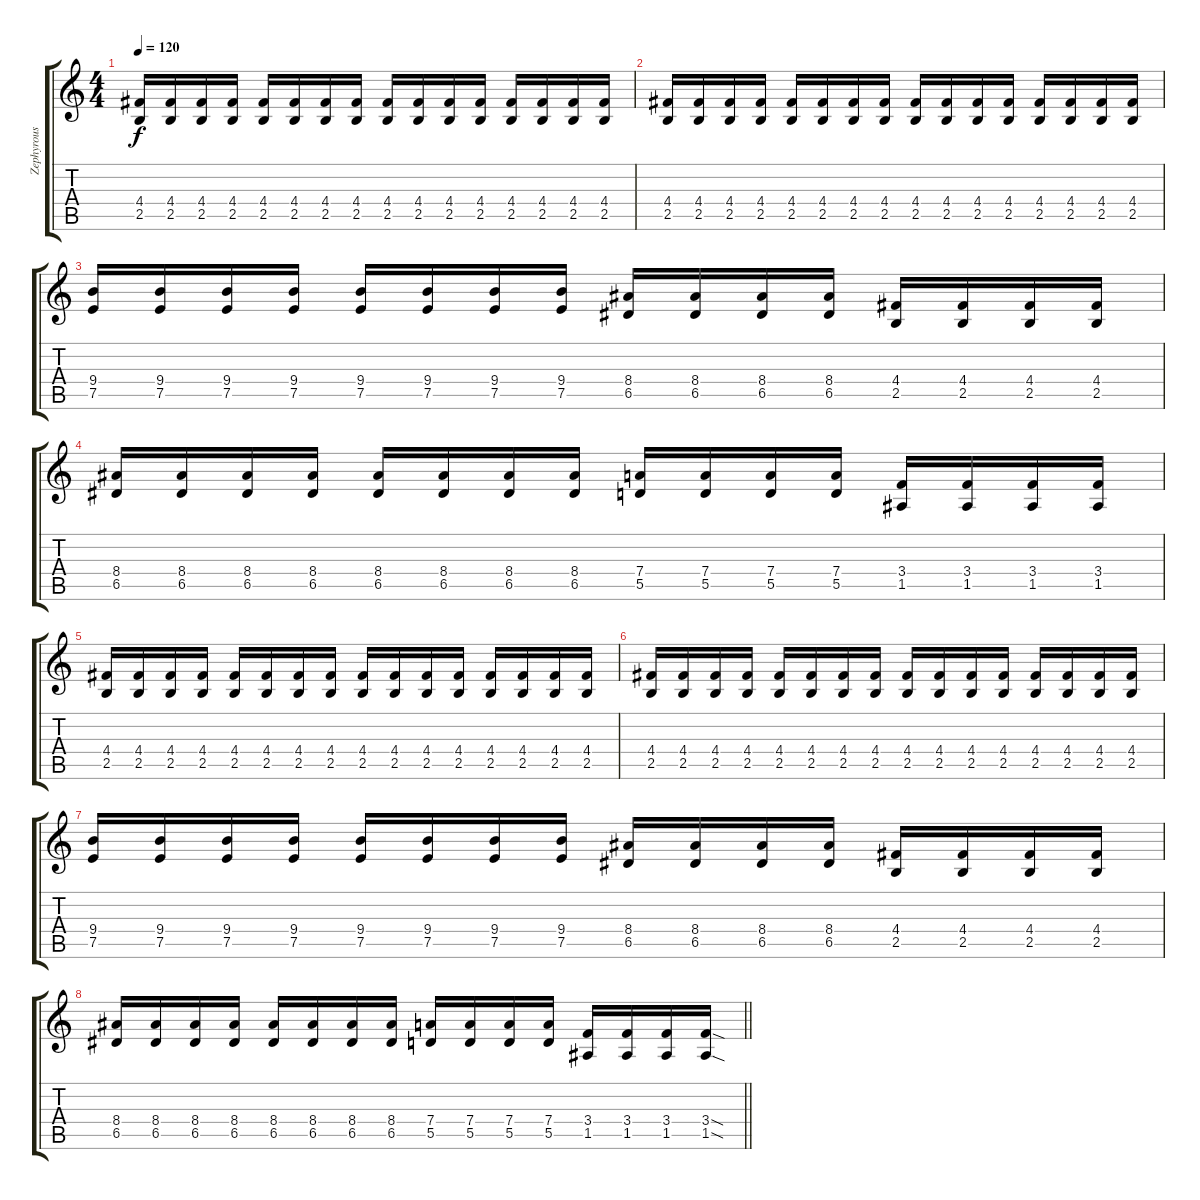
\track ("Zephyrous" "Zephyrous") {instrument overdrivenguitar}
\staff {score tabs}
\tuning (E4 B3 G3 D3 A2 E2) {hide}
\ts (4 4)
\tempo 120
\clef g2
\ks c
(4.4 2.5).16{dy f} (4.4 2.5).16 (4.4 2.5).16 (4.4 2.5).16 (4.4 2.5).16 (4.4 2.5).16 (4.4 2.5).16 (4.4 2.5).16 (4.4 2.5).16 (4.4 2.5).16 (4.4 2.5).16 (4.4 2.5).16 (4.4 2.5).16 (4.4 2.5).16 (4.4 2.5).16 (4.4 2.5).16 |
(4.4 2.5).16 (4.4 2.5).16 (4.4 2.5).16 (4.4 2.5).16 (4.4 2.5).16 (4.4 2.5).16 (4.4 2.5).16 (4.4 2.5).16 (4.4 2.5).16 (4.4 2.5).16 (4.4 2.5).16 (4.4 2.5).16 (4.4 2.5).16 (4.4 2.5).16 (4.4 2.5).16 (4.4 2.5).16 |
(9.4 7.5).16 (9.4 7.5).16 (9.4 7.5).16 (9.4 7.5).16 (9.4 7.5).16 (9.4 7.5).16 (9.4 7.5).16 (9.4 7.5).16 (8.4 6.5).16 (8.4 6.5).16 (8.4 6.5).16 (8.4 6.5).16 (4.4 2.5).16 (4.4 2.5).16 (4.4 2.5).16 (4.4 2.5).16 |
(8.4 6.5).16 (8.4 6.5).16 (8.4 6.5).16 (8.4 6.5).16 (8.4 6.5).16 (8.4 6.5).16 (8.4 6.5).16 (8.4 6.5).16 (7.4 5.5).16 (7.4 5.5).16 (7.4 5.5).16 (7.4 5.5).16 (3.4 1.5).16 (3.4 1.5).16 (3.4 1.5).16 (3.4 1.5).16 |
(4.4 2.5).16 (4.4 2.5).16 (4.4 2.5).16 (4.4 2.5).16 (4.4 2.5).16 (4.4 2.5).16 (4.4 2.5).16 (4.4 2.5).16 (4.4 2.5).16 (4.4 2.5).16 (4.4 2.5).16 (4.4 2.5).16 (4.4 2.5).16 (4.4 2.5).16 (4.4 2.5).16 (4.4 2.5).16 |
(4.4 2.5).16 (4.4 2.5).16 (4.4 2.5).16 (4.4 2.5).16 (4.4 2.5).16 (4.4 2.5).16 (4.4 2.5).16 (4.4 2.5).16 (4.4 2.5).16 (4.4 2.5).16 (4.4 2.5).16 (4.4 2.5).16 (4.4 2.5).16 (4.4 2.5).16 (4.4 2.5).16 (4.4 2.5).16 |
(9.4 7.5).16 (9.4 7.5).16 (9.4 7.5).16 (9.4 7.5).16 (9.4 7.5).16 (9.4 7.5).16 (9.4 7.5).16 (9.4 7.5).16 (8.4 6.5).16 (8.4 6.5).16 (8.4 6.5).16 (8.4 6.5).16 (4.4 2.5).16 (4.4 2.5).16 (4.4 2.5).16 (4.4 2.5).16 |
\barLineRight lightlight
(8.4 6.5).16 (8.4 6.5).16 (8.4 6.5).16 (8.4 6.5).16 (8.4 6.5).16 (8.4 6.5).16 (8.4 6.5).16 (8.4 6.5).16 (7.4 5.5).16 (7.4 5.5).16 (7.4 5.5).16 (7.4 5.5).16 (3.4 1.5).16 (3.4 1.5).16 (3.4 1.5).16 (3.4{sod} 1.5{sod}).16
